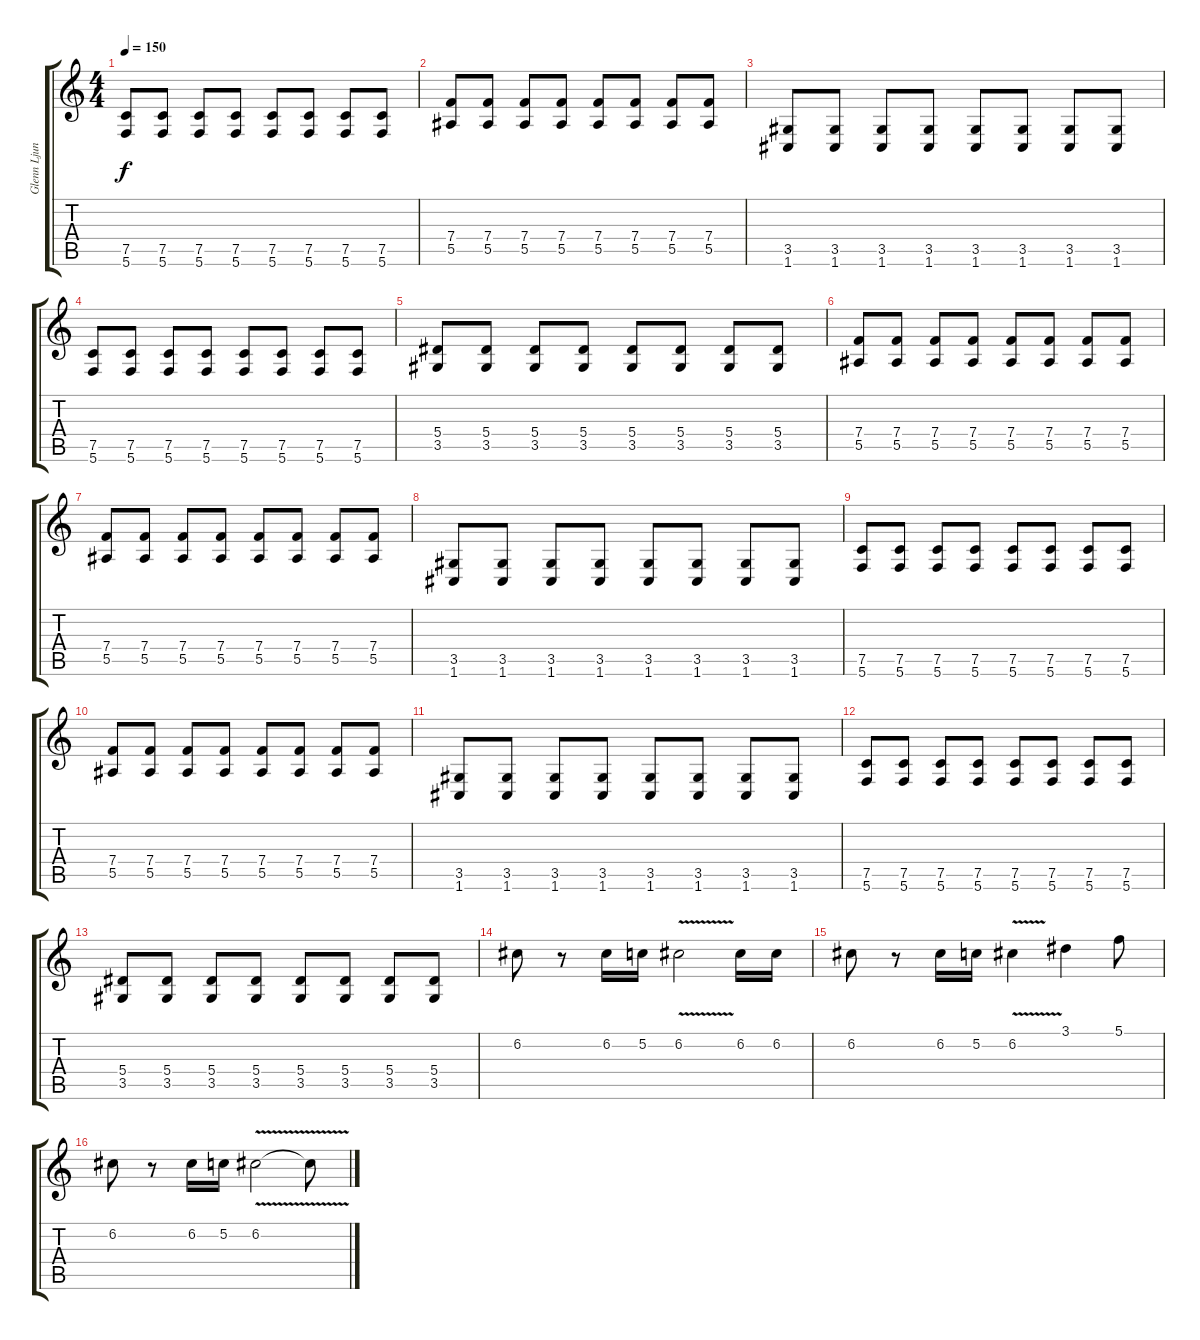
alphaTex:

\track ("Glenn Ljungström" "Glenn Ljun") {instrument distortionguitar}
\staff {score tabs}
\tuning (C4 G3 Eb3 Bb2 F2 C2) {hide}
\ts (4 4)
\tempo 150
\clef g2
\ks c
(7.5 5.6).8{dy f} (7.5 5.6).8 (7.5 5.6).8 (7.5 5.6).8 (7.5 5.6).8 (7.5 5.6).8 (7.5 5.6).8 (7.5 5.6).8 |
(7.4 5.5).8 (7.4 5.5).8 (7.4 5.5).8 (7.4 5.5).8 (7.4 5.5).8 (7.4 5.5).8 (7.4 5.5).8 (7.4 5.5).8 |
(3.5 1.6).8 (3.5 1.6).8 (3.5 1.6).8 (3.5 1.6).8 (3.5 1.6).8 (3.5 1.6).8 (3.5 1.6).8 (3.5 1.6).8 |
(7.5 5.6).8 (7.5 5.6).8 (7.5 5.6).8 (7.5 5.6).8 (7.5 5.6).8 (7.5 5.6).8 (7.5 5.6).8 (7.5 5.6).8 |
(5.4 3.5).8 (5.4 3.5).8 (5.4 3.5).8 (5.4 3.5).8 (5.4 3.5).8 (5.4 3.5).8 (5.4 3.5).8 (5.4 3.5).8 |
(7.4 5.5).8 (7.4 5.5).8 (7.4 5.5).8 (7.4 5.5).8 (7.4 5.5).8 (7.4 5.5).8 (7.4 5.5).8 (7.4 5.5).8 |
(7.4 5.5).8 (7.4 5.5).8 (7.4 5.5).8 (7.4 5.5).8 (7.4 5.5).8 (7.4 5.5).8 (7.4 5.5).8 (7.4 5.5).8 |
(3.5 1.6).8 (3.5 1.6).8 (3.5 1.6).8 (3.5 1.6).8 (3.5 1.6).8 (3.5 1.6).8 (3.5 1.6).8 (3.5 1.6).8 |
(7.5 5.6).8 (7.5 5.6).8 (7.5 5.6).8 (7.5 5.6).8 (7.5 5.6).8 (7.5 5.6).8 (7.5 5.6).8 (7.5 5.6).8 |
(7.4 5.5).8 (7.4 5.5).8 (7.4 5.5).8 (7.4 5.5).8 (7.4 5.5).8 (7.4 5.5).8 (7.4 5.5).8 (7.4 5.5).8 |
(3.5 1.6).8 (3.5 1.6).8 (3.5 1.6).8 (3.5 1.6).8 (3.5 1.6).8 (3.5 1.6).8 (3.5 1.6).8 (3.5 1.6).8 |
(7.5 5.6).8 (7.5 5.6).8 (7.5 5.6).8 (7.5 5.6).8 (7.5 5.6).8 (7.5 5.6).8 (7.5 5.6).8 (7.5 5.6).8 |
(5.4 3.5).8 (5.4 3.5).8 (5.4 3.5).8 (5.4 3.5).8 (5.4 3.5).8 (5.4 3.5).8 (5.4 3.5).8 (5.4 3.5).8 |
6.2.8 r.8 6.2.16 5.2.16 6.2{v}.2 6.2.16 6.2.16 |
6.2.8 r.8 6.2.16 5.2.16 6.2{v}.4 3.1.4 5.1.8 |
6.2.8 r.8 6.2.16 5.2.16 6.2{v}.2 6.2{t}.8
